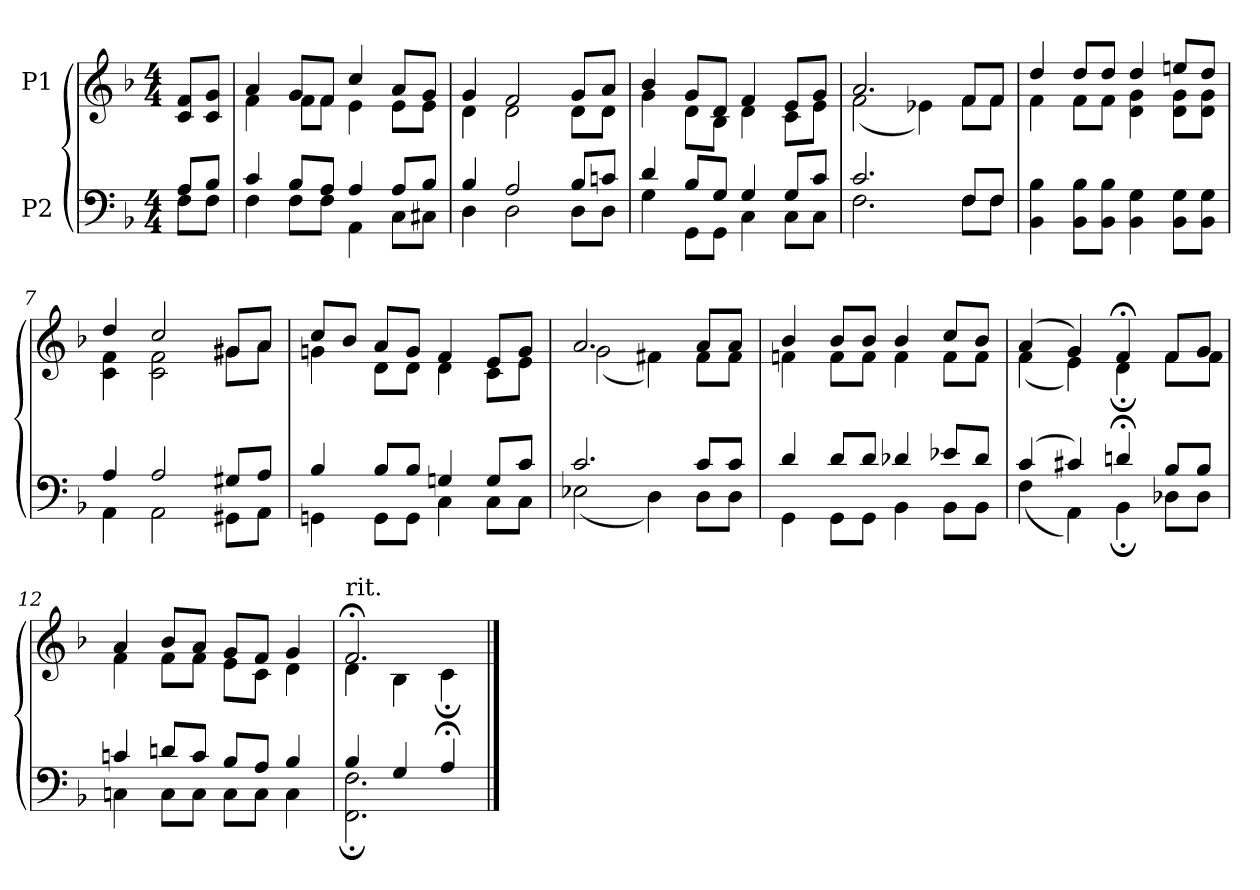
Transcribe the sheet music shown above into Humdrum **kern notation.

**kern	**kern
*part2	*part1
*staff2	*staff1
*I"P2	*I"P1
!!LO:PB:g=z
*clefF4	*clefG2
*k[b-]	*k[b-]
*F:	*F:
*M4/4	*M4/4
*MM80	*MM80
=1	=1
*^	*
8Ai/L	8Fi\L	8ci/ 8fiL
8B-i/J	8Fi\J	8ci/ 8giJ
=2	=2	=2
*	*	*^
4ci/	4Fi\	4ai/	4fi\
8B-i/L	8Fi\L	8gi/L	8fi\L
8Ai/J	8Fi\J	8fi/J	8fi\J
4Ai/	4AAi\	4cci/	4ei\
8Ai/L	8Ci\L	8ai/L	8ei\L
8B-i/J	8C#Xi\J	8gi/J	8ei\J
=3	=3	=3	=3
4B-i/	4Di\	4gi/	4di\
2Ai/	2Di\	2fi/	2di\
8B-i/L	8Di\L	8gi/L	8di\L
8cni/J	8Di\J	8ai/J	8di\J
=4	=4	=4	=4
4di/	4Gi\	4b-i/	4gi\
8B-i/L	8GGi\L	8gi/L	8di\L
8Gi/J	8GGi\J	8di/J	8B-i\J
4Gi/	4Ci\	4fi/	4di\
8Gi/L	8Ci\L	8ei/L	8ci\L
8ci/J	8Ci\J	8gi/J	8ei\J
=5	=5	=5	=5
2.ci/	2.Fi\	2.ai/	(2fi\
.	.	.	4e-Xi\)
8Fi/L	8Fi\L	8fi/L	8fi\L
8Fi/J	8Fi\J	8fi/J	8fi\J
*v	*v	*	*
=6	=6	=6
4BB-i\ 4B-i	4ddi/	4fi\
8BB-i\ 8B-iL	8ddi/L	8fi\L
8BB-i\ 8B-iJ	8ddi/J	8fi\J
4BB-i\ 4Gi	4ddi/	4di\ 4gi
8BB-i\ 8GiL	8eeni/L	8di\ 8giL
8BB-i\ 8GiJ	8ddi/J	8di\ 8giJ
!!LO:LB:g=z	!!
=7	=7	=7
*^	*	*
4Ai/	4AAi\	4ddi/	4ci\ 4fi
2Ai/	2AAi\	2cci/	2ci\ 2fi
8G#Xi/L	8GG#Xi\L	8g#Xi/L	8g#i\L
8Ai/J	8AAi\J	8ai/J	8ai\J
=8	=8	=8	=8
4B-i/	4GGni\	8cci/L	4gni\
.	.	8b-i/J	.
8B-i/L	8GGi\L	8ai/L	8di\L
8B-i/J	8GGi\J	8gi/J	8di\J
4Gni/	4Ci\	4fi/	4di\
8Gi/L	8Ci\L	8ei/L	8ci\L
8ci/J	8Ci\J	8gi/J	8ei\J
=9	=9	=9	=9
2.ci/	(2E-Xi\	2.ai/	(2gi\
.	4Di\)	.	4f#Xi\)
8ci/L	8Di\L	8ai/L	8f#i\L
8ci/J	8Di\J	8ai/J	8f#i\J
!!LO:LB:g=z	!!
=10	=10	=10	=10
4di/	4GGi\	4b-i/	4fni\
8di/L	8GGi\L	8b-i/L	8fi\L
8di/J	8GGi\J	8b-i/J	8fi\J
4d-Xi/	4BB-i\	4b-i/	4fi\
8e-Xi/L	8BB-i\L	8cci/L	8fi\L
8d-i/J	8BB-i\J	8b-i/J	8fi\J
=11	=11	=11	=11
(4ci/	(4Fi\	(4ai/	(4fi\
4c#Xi/)	4AAi\)	4gi/)	4ei\)
4dn;i/	4BB-;i\	4f;i/	4d;i\
8B-i/L	8D-Xi\L	8fi/L	8fi\L
8B-i/J	8D-i\J	8gi/J	8fi\J
=12	=12	=12	=12
4cni/	4Cni\	4ai/	4fi\
8dni/L	8Ci\L	8b-i/L	8fi\L
8ci/J	8Ci\J	8ai/J	8fi\J
8B-i/L	8Ci\L	8gi/L	8ei\L
8Ai/J	8Ci\J	8fi/J	8ci\J
4B-i/	4Ci\	4gi/	4di\
=13	=13	=13	=13
!	!	!LO:TX:t=rit.	!
4B-i/	2.FFi\; 2.Fi;	2.f;i/	4di\
4Gi/	.	.	4B-i\
*	*	*MM40	*
4A;i/	.	.	4c;i\
*v	*v	*	*
*	*v	*v
==	==
*-	*-
